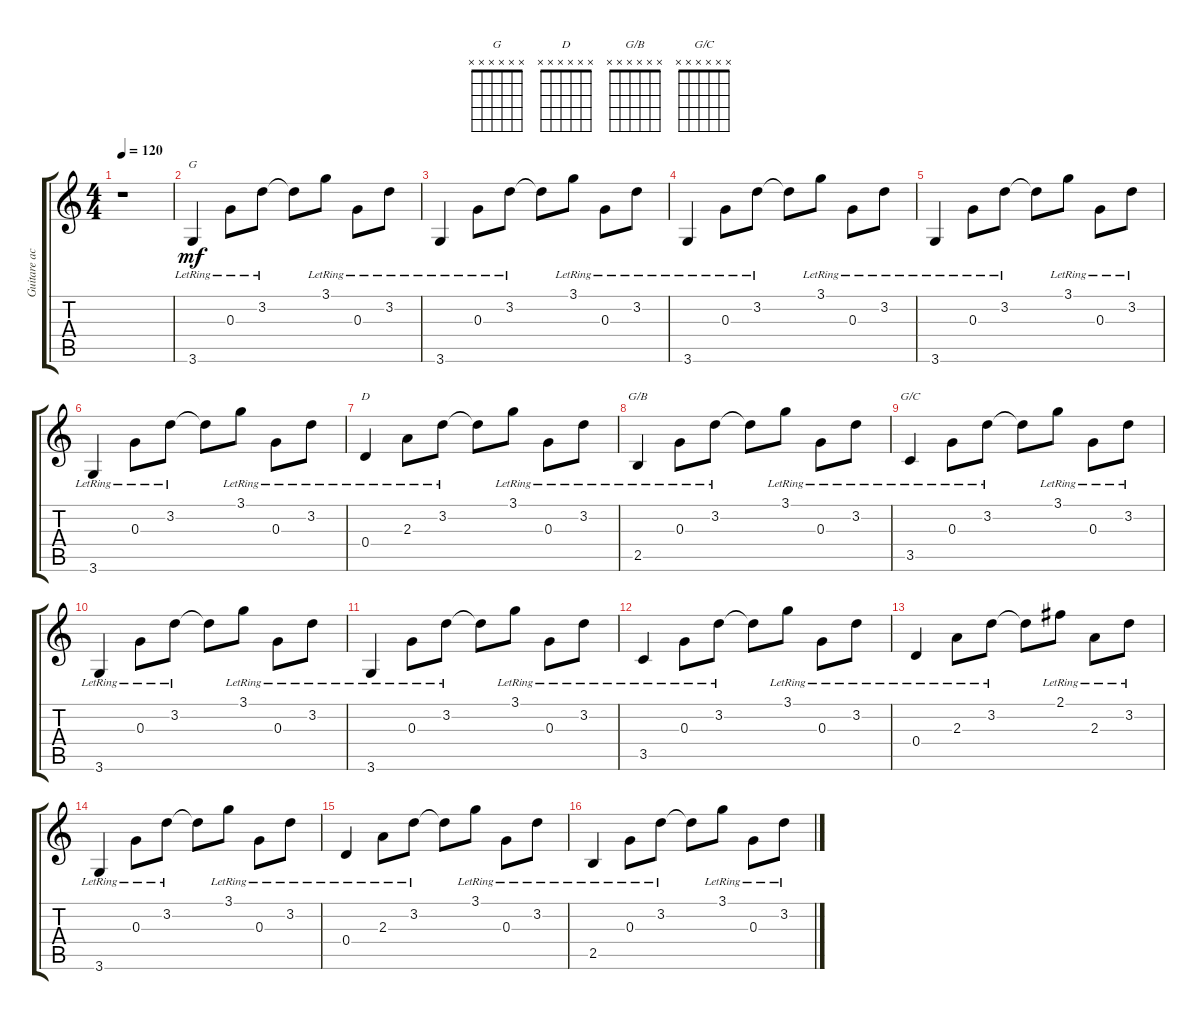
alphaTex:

\track ("Guitare acoustique" "Guitare ac") {instrument acousticguitarsteel}
\staff {score tabs}
\tuning (E4 B3 G3 D3 A2 E2) {hide}
\chord ("G" x x x x x x)
\chord ("D" x x x x x x)
\chord ("G/B" x x x x x x)
\chord ("G/C" x x x x x x)
\ts (4 4)
\tempo 120
\clef g2
\ks c
r.1{dy mf instrument acousticguitarsteel} |
3.6{lr}.4{ch "G"} 0.3{lr}.8 3.2{lr}.8 3.2{t}.8 3.1{lr}.8 0.3{lr}.8 3.2{lr}.8 |
3.6{lr}.4 0.3{lr}.8 3.2{lr}.8 3.2{t}.8 3.1{lr}.8 0.3{lr}.8 3.2{lr}.8 |
3.6{lr}.4 0.3{lr}.8 3.2{lr}.8 3.2{t}.8 3.1{lr}.8 0.3{lr}.8 3.2{lr}.8 |
3.6{lr}.4 0.3{lr}.8 3.2{lr}.8 3.2{t}.8 3.1{lr}.8 0.3{lr}.8 3.2{lr}.8 |
3.6{lr}.4 0.3{lr}.8 3.2{lr}.8 3.2{t}.8 3.1{lr}.8 0.3{lr}.8 3.2{lr}.8 |
0.4{lr}.4{ch "D"} 2.3{lr}.8 3.2{lr}.8 3.2{t}.8 3.1{lr}.8 0.3{lr}.8 3.2{lr}.8 |
2.5{lr}.4{ch "G/B"} 0.3{lr}.8 3.2{lr}.8 3.2{t}.8 3.1{lr}.8 0.3{lr}.8 3.2{lr}.8 |
3.5{lr}.4{ch "G/C"} 0.3{lr}.8 3.2{lr}.8 3.2{t}.8 3.1{lr}.8 0.3{lr}.8 3.2{lr}.8 |
3.6{lr}.4 0.3{lr}.8 3.2{lr}.8 3.2{t}.8 3.1{lr}.8 0.3{lr}.8 3.2{lr}.8 |
3.6{lr}.4 0.3{lr}.8 3.2{lr}.8 3.2{t}.8 3.1{lr}.8 0.3{lr}.8 3.2{lr}.8 |
3.5{lr}.4 0.3{lr}.8 3.2{lr}.8 3.2{t}.8 3.1{lr}.8 0.3{lr}.8 3.2{lr}.8 |
0.4{lr}.4 2.3{lr}.8 3.2{lr}.8 3.2{t}.8 2.1{lr}.8 2.3{lr}.8 3.2{lr}.8 |
3.6{lr}.4 0.3{lr}.8 3.2{lr}.8 3.2{t}.8 3.1{lr}.8 0.3{lr}.8 3.2{lr}.8 |
0.4{lr}.4 2.3{lr}.8 3.2{lr}.8 3.2{t}.8 3.1{lr}.8 0.3{lr}.8 3.2{lr}.8 |
2.5{lr}.4 0.3{lr}.8 3.2{lr}.8 3.2{t}.8 3.1{lr}.8 0.3{lr}.8 3.2{lr}.8
